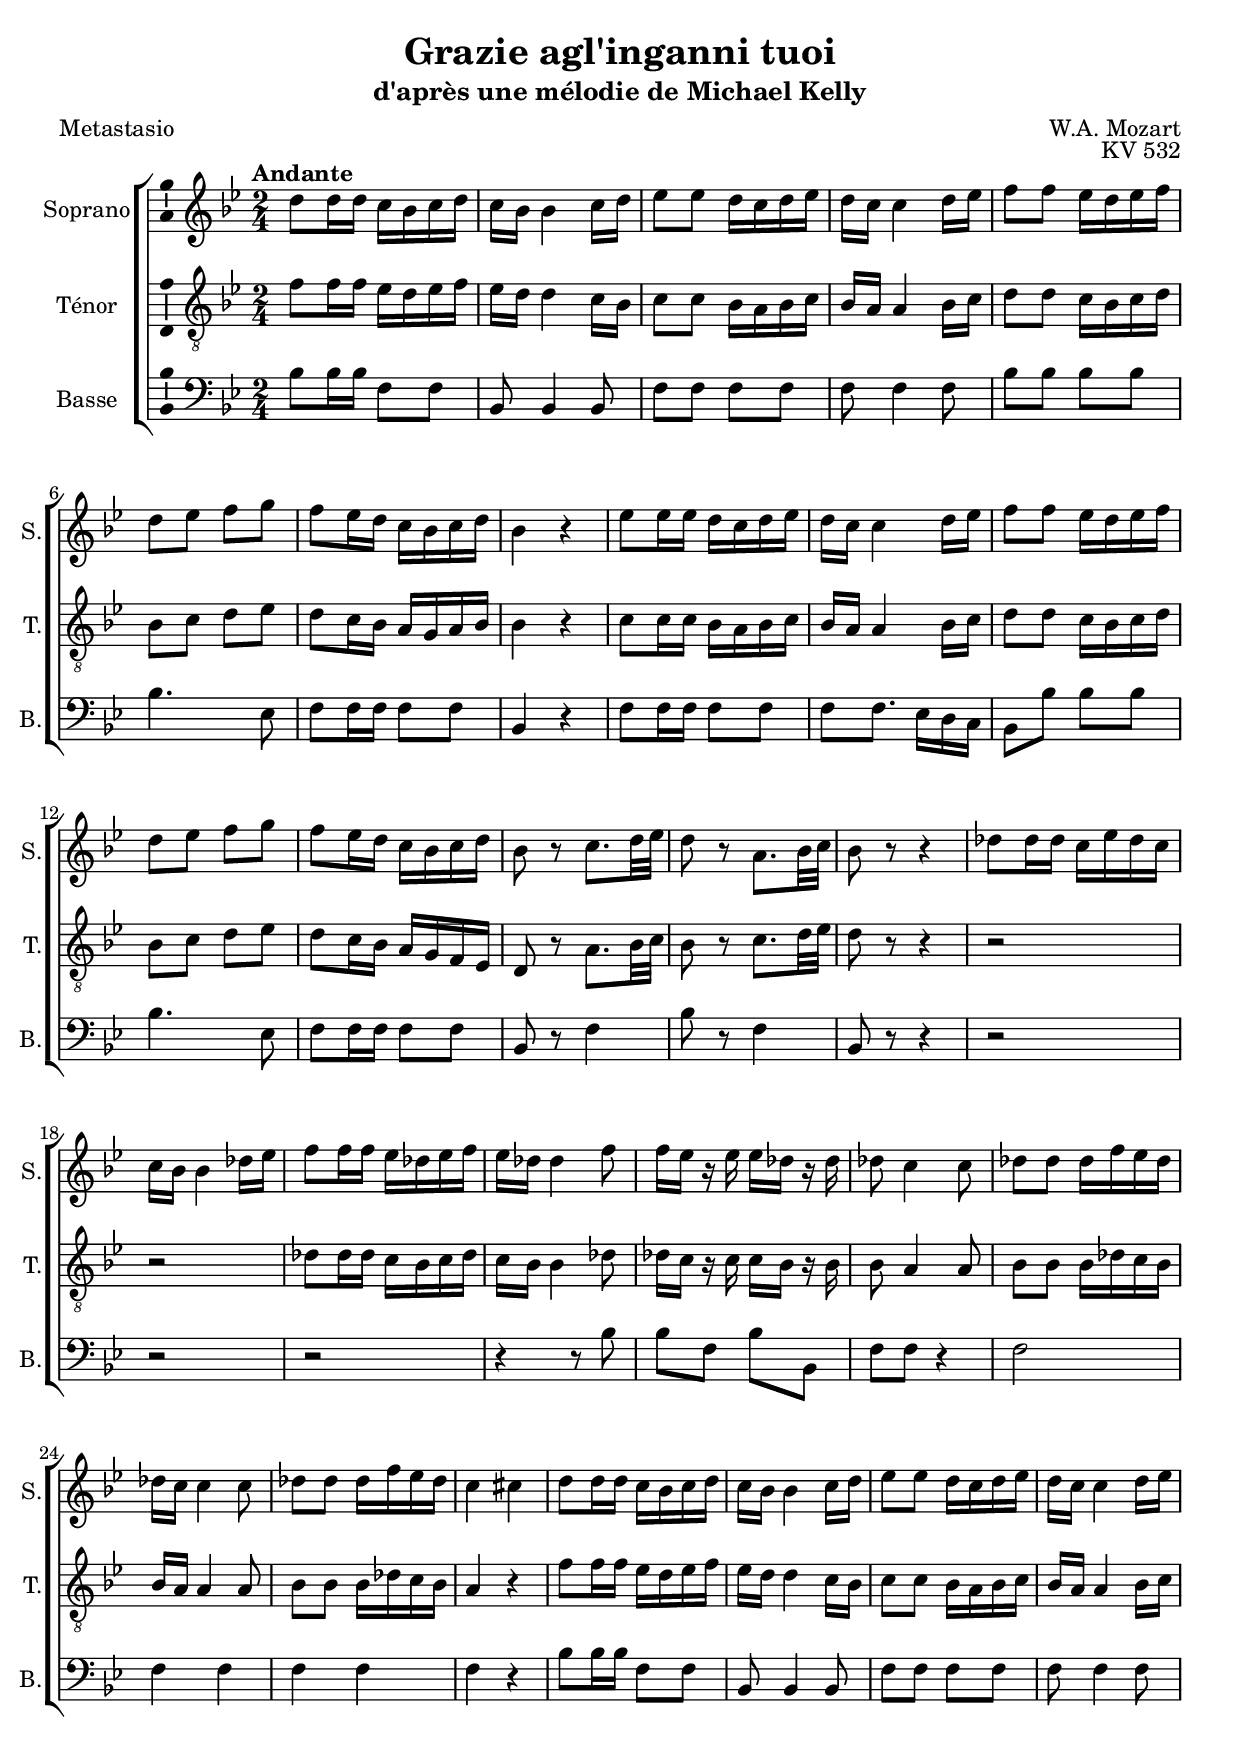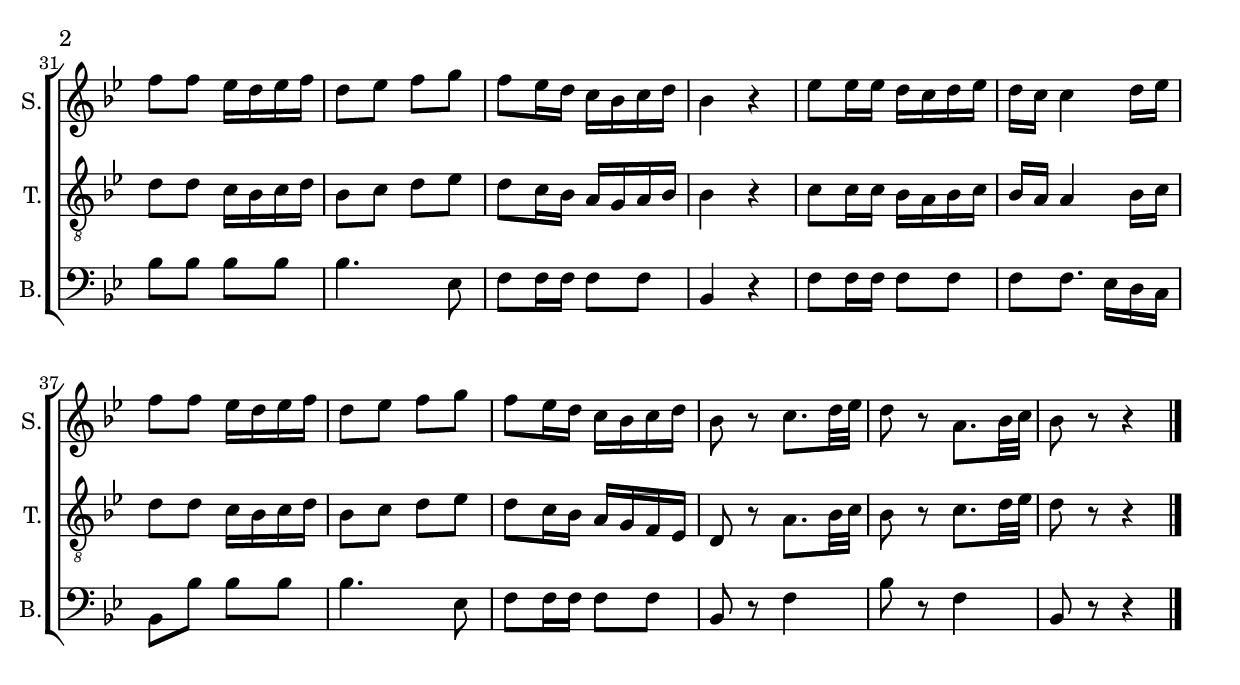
\version "2.14.2"
\language "italiano"

\paper {
  system-system-spacing #'padding = #5
}

\header {
  composer = "W.A. Mozart"
  poet = "Metastasio"
  title = "Grazie agl'inganni tuoi"
  subtitle = "d'après une mélodie de Michael Kelly"
  opus = "KV 532"
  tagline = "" % no footer
}

global = {
  \key sib \major
  \time 2/4
  \tempo "Andante" 4 = 60
  \set Score.tempoHideNote = ##t % hide tempo marking
}

notesA = {
  re8 re16 re do sib do re |
  do16 sib sib4 do16 re |
  mib8 mib re16 do re mib |
  re16 do do4 re16 mib |
  
  fa8 fa mib16 re mib fa |
  re8 mib fa sol |
  fa8 mib16 re do sib do re |
  sib4 r |
  mib8 mib16 mib re do re mib |
  re16 do do4 re16 mib |
  
  fa8 fa mib16 re mib fa |
  re8 mib fa sol |
  fa8 mib16 re do sib do re |
  sib8 r do8. re32 mib |
  re8 r la8. sib32 do |
  sib8 r r4 |
  
  reb8 reb16 reb do mib reb do |
  do16 sib sib4 reb16 mib |
  fa8 fa16 fa mib reb mib fa |
  mib16 reb reb4 fa8 |
  fa16 mib r mib mib reb r reb |
  reb8 do4 do8 |
  
  reb8 reb reb16 fa mib reb |
  reb16 do do4 do8 |
  reb8 reb reb16 fa mib reb |
  do4 dod |
  re8 re16 re do sib do re |
  do16 sib sib4 do16 re |
  
  mib8 mib re16 do re mib |
  re16 do do4 re16 mib |
  fa8 fa mib16 re mib fa |
  re8 mib fa sol |
  fa8 mib16 re do sib do re |
  sib4 r |
  mib8 mib16 mib re do re mib |
  
  re16 do do4 re16 mib |
  fa8 fa mib16 re mib fa |
  re8 mib fa sol |
  fa8 mib16 re do sib do re |
  sib8 r do8. re32 mib |
  re8 r la8. sib32 do |
  sib8 r r4
  
  \bar "|."
}

notesB = {
  fa8 fa16 fa mib re mib fa |
  mib16 re re4 do16 sib |
  do8 do sib16 la sib do |
  sib16 la la4 sib16 do |
  
  re8 re do16 sib do re |
  sib8 do re mib |
  re8 do16 sib la sol la sib |
  sib4 r |
  do8 do16 do sib la sib do |
  sib16 la la4 sib16 do |
  
  re8 re do16 sib do re |
  sib8 do re mib |
  re8 do16 sib la sol fa mib |
  re8 r la'8. sib32 do |
  sib8 r do8. re32 mib |
  re8 r r4 |
  
  r2 |
  r2 |
  reb8 reb16 reb do sib do reb |
  do16 sib sib4 reb8 |
  reb16 do r do do sib r sib |
  sib8 la4 la8 |
  
  sib8 sib sib16 reb do sib |
  sib16 la la4 la8 |
  sib8 sib sib16 reb do sib |
  la4 r |
  fa'8 fa16 fa mib re mib fa |
  mib16 re re4 do16 sib |
  
  do8 do sib16 la sib do |
  sib16 la la4 sib16 do |
  re8 re do16 sib do re |
  sib8 do re mib |
  re8 do16 sib la sol la sib |
  sib4 r |
  do8 do16 do sib la sib do |
  
  sib16 la la4 sib16 do |
  re8 re do16 sib do re |
  sib8 do re mib |
  re8 do16 sib la sol fa mib |
  re8 r la'8. sib32 do |
  sib8 r do8. re32 mib |
  re8 r r4 |
  
  \bar "|."
}

notesC = {
  sib8 sib16 sib fa8 fa
  sib,8 sib4 sib8
  fa'8 fa fa fa
  fa8 fa4 fa8
  sib8 sib sib sib
  sib4. mib,8
  
  fa8 fa16 fa fa8 fa8
  sib,4 r
  fa'8 fa16 fa fa8 fa8
  fa8 fa8. mib16 re do
  sib8 sib' sib sib
  sib4. mib,8
  
  fa8 fa16 fa fa8 fa8
  sib,8 r fa'4
  sib8 r fa4
  sib,8 r8 r4
  r2
  r2
  
  r2
  r4 r8 sib'8
  sib8 fa sib sib,
  fa'8 fa r4
  fa2
  fa4 fa
  
  fa4 fa
  fa4 r
  sib8 sib16 sib fa8 fa
  sib,8 sib4 sib8
  fa'8 fa fa fa
  fa8 fa4 fa8
  
  sib8 sib sib sib
  sib4. mib,8
  fa8 fa16 fa fa8 fa
  sib,4 r
  fa'8 fa16 fa fa8 fa
  fa8 fa8. mib16 re do
  
  sib8 sib' sib sib
  sib4. mib,8
  fa8 fa16 fa fa8 fa
  sib,8 r fa'4
  sib8 r fa4
  sib,8 r r4
  
  \bar "|."
}

lyricsA = \lyricmode {

}

lyricsB = \lyricmode {

}

lyricsC = \lyricmode {

}

\score {
  \new ChoirStaff <<
    \new Staff <<
      \set Staff.midiInstrument = #"choir aahs"
      \new Voice = "Soprano" <<
        \global
        \set Staff.instrumentName = #"Soprano"
        \set Staff.shortInstrumentName = #"S."
        \relative do'' {
          \clef treble
          \notesA
        }
        \addlyrics {
          \lyricsA
        }
      >>
    >>
    \new Staff <<
      \set Staff.midiInstrument = #"choir aahs"
      \new Voice = "Ténor" <<
        \global
        \set Staff.instrumentName = #"Ténor"
        \set Staff.shortInstrumentName = #"T."
        \relative do' {
          \clef "G_8"
          \notesB
        }
        \addlyrics {
          \lyricsB
        }
      >>
    >>
    \new Staff <<
      \set Staff.midiInstrument = #"choir aahs"
      \new Voice = "Basse" <<
        \global
        \set Staff.instrumentName = #"Basse"
        \set Staff.shortInstrumentName = #"B."
        \relative do' {
          \clef bass
          \notesC
        }
        \addlyrics {
          \lyricsC
        }
      >>
    >>
  >>

  \midi { }

  \layout {
    \context {
        \Voice
        \consists Ambitus_engraver % display ambitus
    }
  }
}